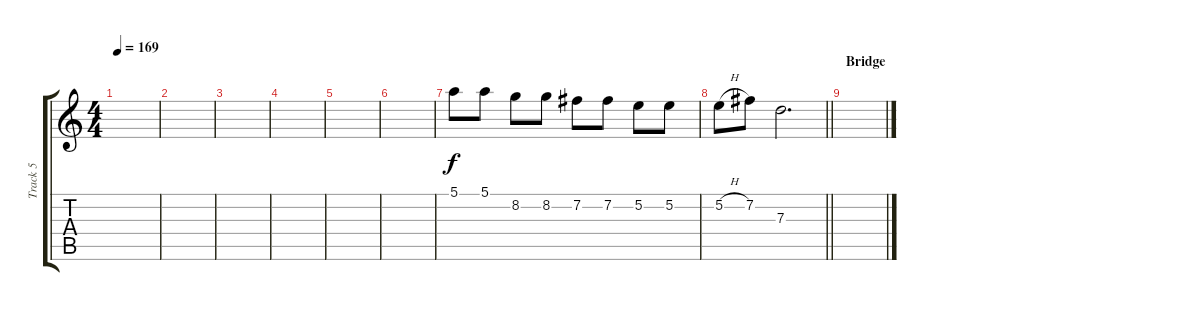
\track ("Track 5" "Track 5") {instrument distortionguitar}
\staff {score tabs}
\tuning (E4 B3 G3 D3 A2 E2) {hide}
\ts (4 4)
\tempo 169
\clef g2
\ks c
|
|
|
|
|
|
5.1.8 5.1.8 8.2.8 8.2.8 7.2.8 7.2.8 5.2.8 5.2.8 |
\barLineRight lightlight
5.2{h}.8 7.2.8 7.3.2{d} |
\section ("" "Bridge")
